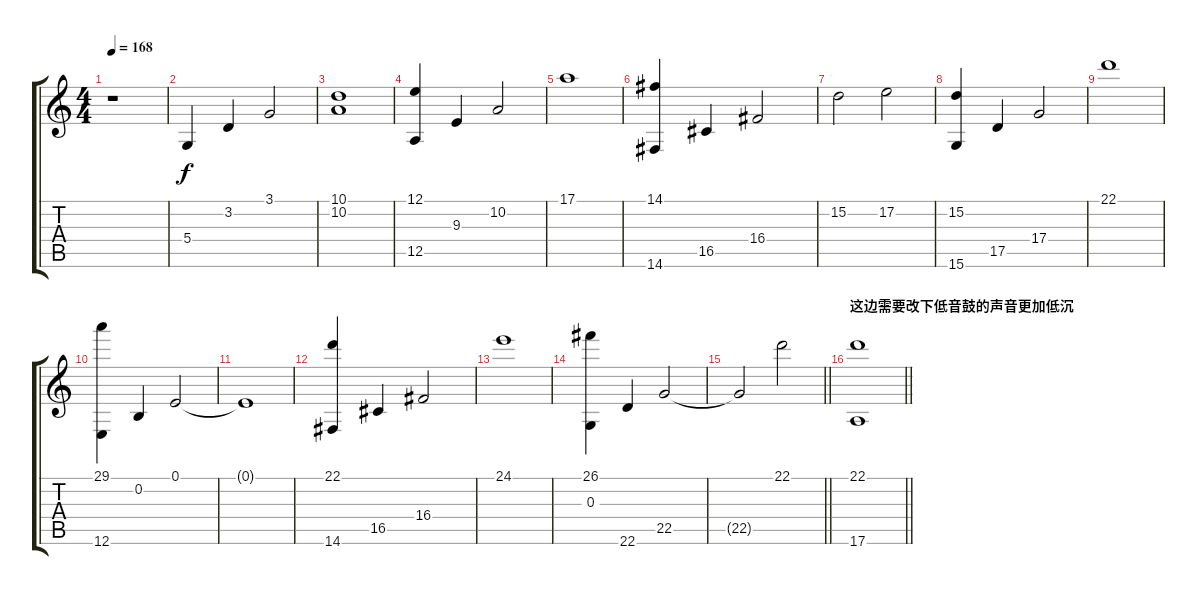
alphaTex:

\track "" {instrument marimba}
\staff {score tabs}
\tuning (E4 B3 G3 D3 A2 E2) {hide}
\ts (4 4)
\tempo 168
\clef g2
\ks c
r.1{dy f} |
5.4.4 3.2.4 3.1.2 |
(10.1 10.2).1 |
(12.1 12.5).4 9.3.4 10.2.2 |
17.1.1 |
(14.1 14.6).4 16.5.4 16.4.2 |
15.2.2 17.2.2 |
(15.2 15.6).4 17.5.4 17.4.2 |
22.1.1 |
(29.1 12.6).4 0.2.4 0.1.2 |
0.1{t}.1 |
(22.1 14.6).4 16.5.4 16.4.2 |
24.1.1 |
(26.1 0.3).4 22.6.4 22.5.2 |
\barLineRight lightlight
22.5{t}.2 22.1.2 |
\section ("" "这边需要改下低音鼓的声音更加低沉")
\barLineRight lightlight
(22.1 17.6).1
